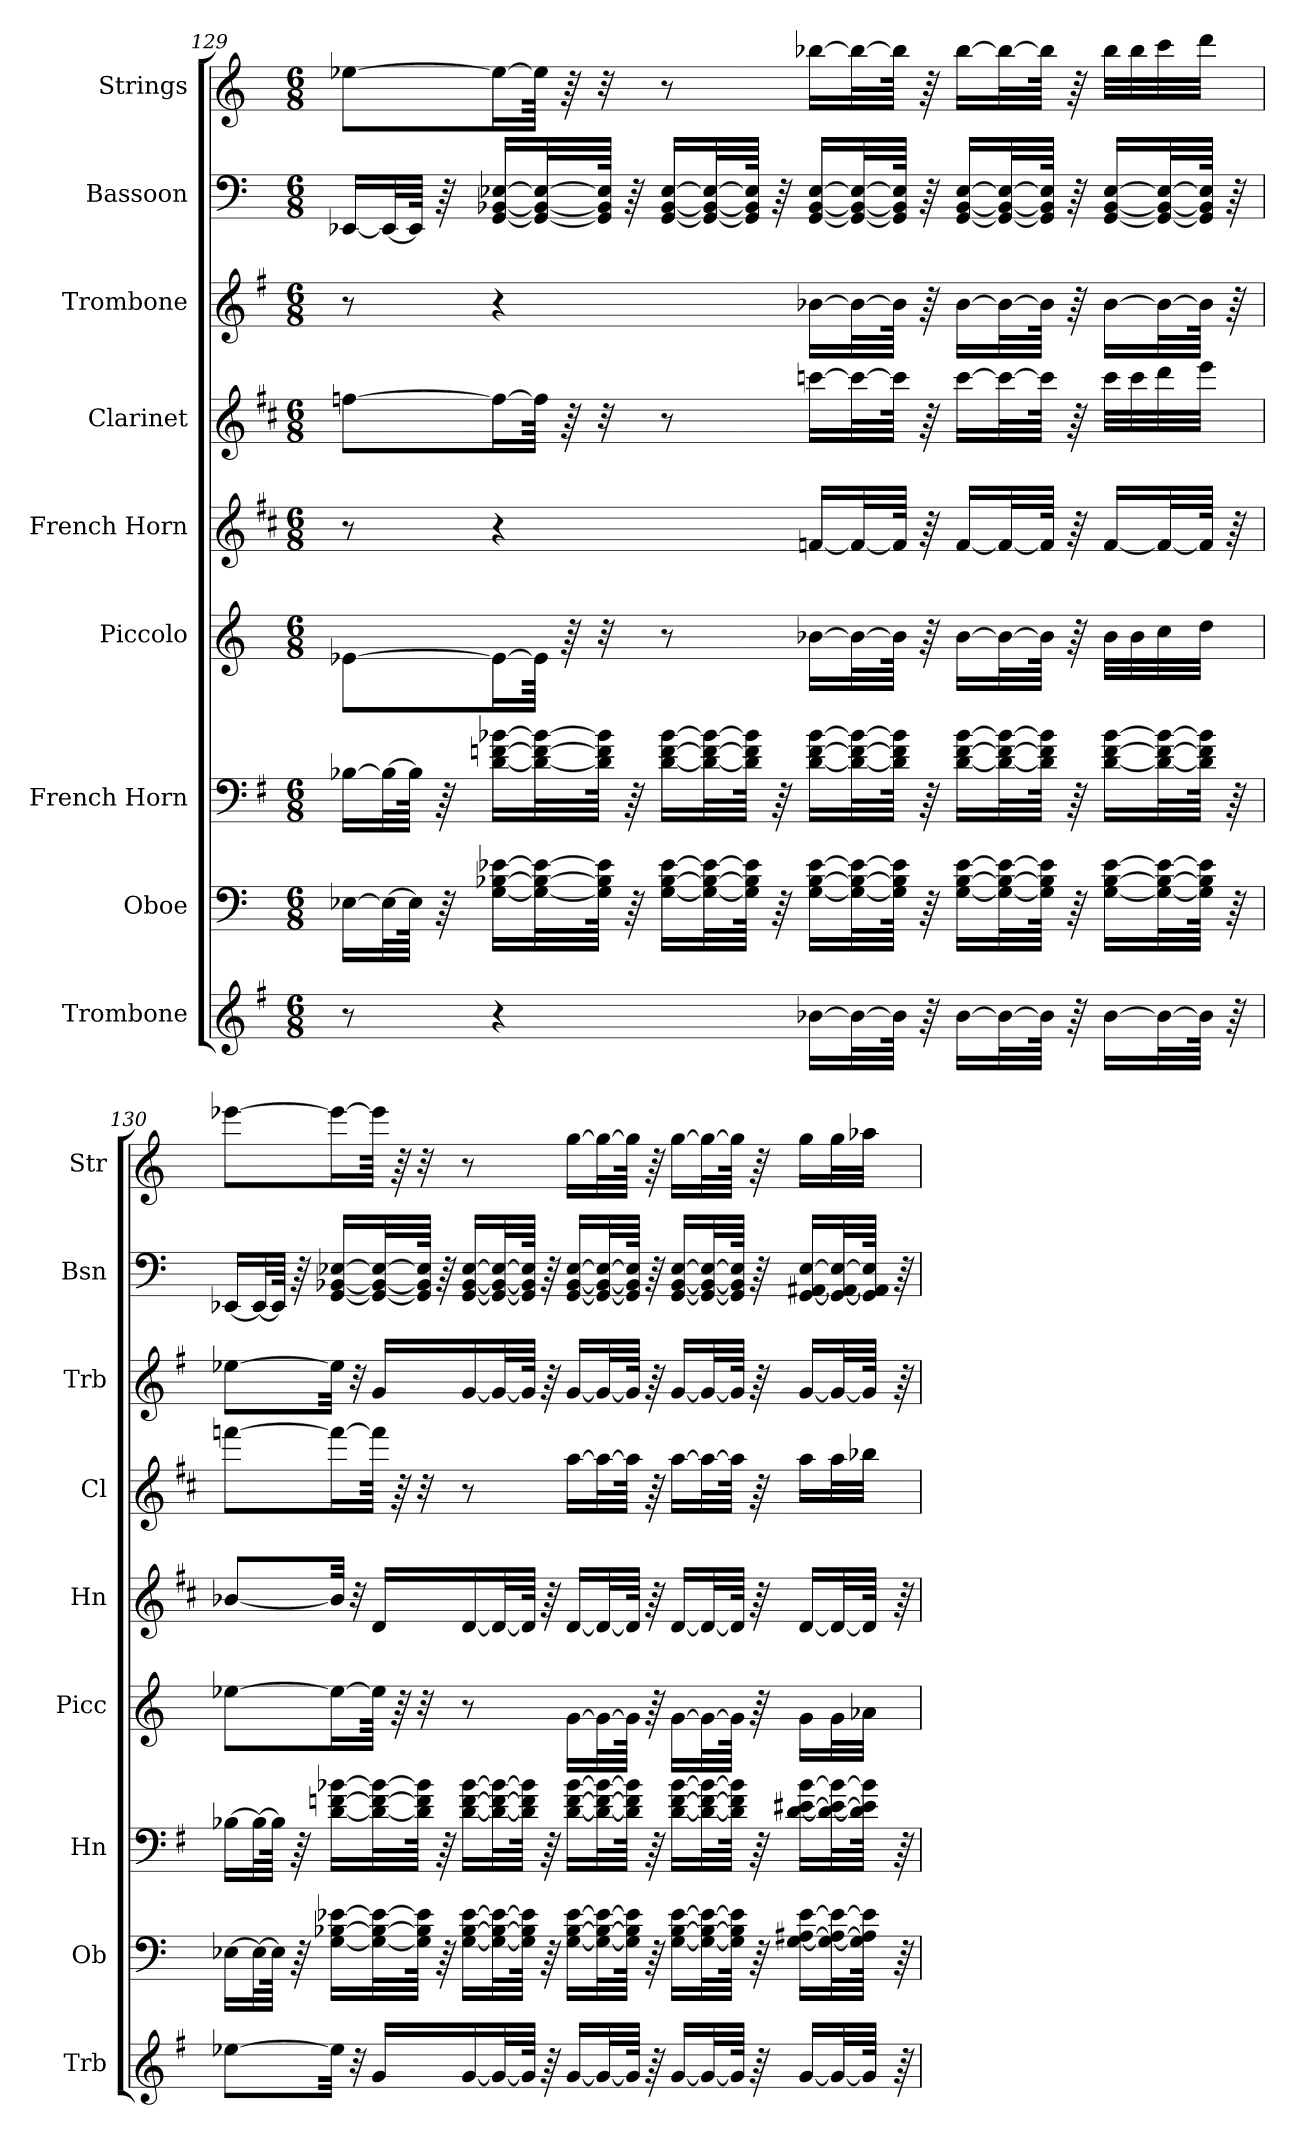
**kern	**kern	**kern	**kern	**kern	**kern	**kern	**kern	**kern
*part9	*part8	*part7	*part6	*part5	*part4	*part3	*part2	*part1
*staff9	*staff8	*staff7	*staff6	*staff5	*staff4	*staff3	*staff2	*staff1
*I"Trombone	*I"Oboe	*I"French Horn	*I"Piccolo	*I"French Horn	*I"Clarinet	*I"Trombone	*I"Bassoon	*I"Strings
*I'Trb	*I'Ob	*I'Hn	*I'Picc	*I'Hn	*I'Cl	*I'Trb	*I'Bsn	*I'Str
!!LO:PB:g=z
*clefG2	*clefF4	*clefF4	*clefG2	*clefG2	*clefG2	*clefG2	*clefF4	*clefG2
*	*	*ITrd4c7	*ITrd-7c-12	*ITrd4c7	*ITrd1c2	*	*	*
*k[f#]	*k[]	*k[]	*k[]	*k[f#]	*k[]	*k[f#]	*k[]	*k[]
*M6/8	*M6/8	*M6/8	*M6/8	*M6/8	*M6/8	*M6/8	*M6/8	*M6/8
=129	=129	=129	=129	=129	=129	=129	=129	=129
8r	[16E-X\LL	[16E-X\LL	[8ee-X\L	8r	[8ee-X\L	8r	[16EE-X/LL	[8ee-X\L
.	32E-\L_	32E-\L_	.	.	.	.	32EE-/L_	.
.	64E-\JJJk]	64E-\JJJk]	.	.	.	.	64EE-/JJJk]	.
.	64r	64r	.	.	.	.	64r	.
4r	[16G\ [16B-X\ [16e-X\LL	[16G\ [16B-X\ [16e-X\LL	16ee-\L_	4r	16ee-\L_	4r	[16GG/ [16BB-X/ [16E-X/LL	16ee-\L_
.	32G\_ 32B-\_ 32e-\_L	32G\_ 32B-\_ 32e-\_L	64ee-\JJkk]	.	64ee-\JJkk]	.	32GG/_ 32BB-/_ 32E-/_L	64ee-\JJkk]
.	.	.	64r	.	64r	.	.	64r
.	64G\] 64B-\] 64e-\]JJJk	64G\] 64B-\] 64e-\]JJJk	32r	.	32r	.	64GG/] 64BB-/] 64E-/]JJJk	32r
.	64r	64r	.	.	.	.	64r	.
.	[16G\ [16B-\ [16e-\LL	[16G\ [16B-\ [16e-\LL	8r	.	8r	.	[16GG/ [16BB-/ [16E-/LL	8r
.	32G\_ 32B-\_ 32e-\_L	32G\_ 32B-\_ 32e-\_L	.	.	.	.	32GG/_ 32BB-/_ 32E-/_L	.
.	64G\] 64B-\] 64e-\]JJJk	64G\] 64B-\] 64e-\]JJJk	.	.	.	.	64GG/] 64BB-/] 64E-/]JJJk	.
.	64r	64r	.	.	.	.	64r	.
[16b-X\LL	[16G\ [16B-\ [16e-\LL	[16G\ [16B-\ [16e-\LL	[16bb-X\LL	[16B-X/LL	[16bb-X\LL	[16b-X\LL	[16GG/ [16BB-/ [16E-/LL	[16bb-X\LL
32b-\L_	32G\_ 32B-\_ 32e-\_L	32G\_ 32B-\_ 32e-\_L	32bb-\L_	32B-/L_	32bb-\L_	32b-\L_	32GG/_ 32BB-/_ 32E-/_L	32bb-\L_
64b-\JJJk]	64G\] 64B-\] 64e-\]JJJk	64G\] 64B-\] 64e-\]JJJk	64bb-\JJJk]	64B-/JJJk]	64bb-\JJJk]	64b-\JJJk]	64GG/] 64BB-/] 64E-/]JJJk	64bb-\JJJk]
64r	64r	64r	64r	64r	64r	64r	64r	64r
[16b-\LL	[16G\ [16B-\ [16e-\LL	[16G\ [16B-\ [16e-\LL	[16bb-\LL	[16B-/LL	[16bb-\LL	[16b-\LL	[16GG/ [16BB-/ [16E-/LL	[16bb-\LL
32b-\L_	32G\_ 32B-\_ 32e-\_L	32G\_ 32B-\_ 32e-\_L	32bb-\L_	32B-/L_	32bb-\L_	32b-\L_	32GG/_ 32BB-/_ 32E-/_L	32bb-\L_
64b-\JJJk]	64G\] 64B-\] 64e-\]JJJk	64G\] 64B-\] 64e-\]JJJk	64bb-\JJJk]	64B-/JJJk]	64bb-\JJJk]	64b-\JJJk]	64GG/] 64BB-/] 64E-/]JJJk	64bb-\JJJk]
64r	64r	64r	64r	64r	64r	64r	64r	64r
[16b-\LL	[16G\ [16B-\ [16e-\LL	[16G\ [16B-\ [16e-\LL	32bb-\LLL	[16B-/LL	32bb-\LLL	[16b-\LL	[16GG/ [16BB-/ [16E-/LL	32bb-\LLL
.	.	.	32bb-\	.	32bb-\	.	.	32bb-\
32b-\L_	32G\_ 32B-\_ 32e-\_L	32G\_ 32B-\_ 32e-\_L	32ccc\	32B-/L_	32ccc\	32b-\L_	32GG/_ 32BB-/_ 32E-/_L	32ccc\
64b-\JJJk]	64G\] 64B-\] 64e-\]JJJk	64G\] 64B-\] 64e-\]JJJk	32ddd\JJJ	64B-/JJJk]	32ddd\JJJ	64b-\JJJk]	64GG/] 64BB-/] 64E-/]JJJk	32ddd\JJJ
64r	64r	64r	.	64r	.	64r	64r	.
!!LO:PB:g=z
=130	=130	=130	=130	=130	=130	=130	=130	=130
[8ee-X\L	[16E-X\LL	[16E-X\LL	[8eee-X\L	[8e-X/L	[8eee-X\L	[8ee-X\L	[16EE-X/LL	[8eee-X\L
.	32E-\L_	32E-\L_	.	.	.	.	32EE-/L_	.
.	64E-\JJJk]	64E-\JJJk]	.	.	.	.	64EE-/JJJk]	.
.	64r	64r	.	.	.	.	64r	.
32ee-\Jkk]	[16G\ [16B-X\ [16e-X\LL	[16G\ [16B-X\ [16e-X\LL	16eee-\L_	32e-/Jkk]	16eee-\L_	32ee-\Jkk]	[16GG/ [16BB-X/ [16E-X/LL	16eee-\L_
32r	.	.	.	32r	.	32r	.	.
16g/LL	32G\_ 32B-\_ 32e-\_L	32G\_ 32B-\_ 32e-\_L	64eee-\JJkk]	16G/LL	64eee-\JJkk]	16g/LL	32GG/_ 32BB-/_ 32E-/_L	64eee-\JJkk]
.	.	.	64r	.	64r	.	.	64r
.	64G\] 64B-\] 64e-\]JJJk	64G\] 64B-\] 64e-\]JJJk	32r	.	32r	.	64GG/] 64BB-/] 64E-/]JJJk	32r
.	64r	64r	.	.	.	.	64r	.
[16g/	[16G\ [16B-\ [16e-\LL	[16G\ [16B-\ [16e-\LL	8r	[16G/	8r	[16g/	[16GG/ [16BB-/ [16E-/LL	8r
32g/L_	32G\_ 32B-\_ 32e-\_L	32G\_ 32B-\_ 32e-\_L	.	32G/L_	.	32g/L_	32GG/_ 32BB-/_ 32E-/_L	.
64g/JJJk]	64G\] 64B-\] 64e-\]JJJk	64G\] 64B-\] 64e-\]JJJk	.	64G/JJJk]	.	64g/JJJk]	64GG/] 64BB-/] 64E-/]JJJk	.
64r	64r	64r	.	64r	.	64r	64r	.
[16g/LL	[16G\ [16B-\ [16e-\LL	[16G\ [16B-\ [16e-\LL	[16gg\LL	[16G/LL	[16gg\LL	[16g/LL	[16GG/ [16BB-/ [16E-/LL	[16gg\LL
32g/L_	32G\_ 32B-\_ 32e-\_L	32G\_ 32B-\_ 32e-\_L	32gg\L_	32G/L_	32gg\L_	32g/L_	32GG/_ 32BB-/_ 32E-/_L	32gg\L_
64g/JJJk]	64G\] 64B-\] 64e-\]JJJk	64G\] 64B-\] 64e-\]JJJk	64gg\JJJk]	64G/JJJk]	64gg\JJJk]	64g/JJJk]	64GG/] 64BB-/] 64E-/]JJJk	64gg\JJJk]
64r	64r	64r	64r	64r	64r	64r	64r	64r
[16g/LL	[16G\ [16B-\ [16e-\LL	[16G\ [16B-\ [16e-\LL	[16gg\LL	[16G/LL	[16gg\LL	[16g/LL	[16GG/ [16BB-/ [16E-/LL	[16gg\LL
32g/L_	32G\_ 32B-\_ 32e-\_L	32G\_ 32B-\_ 32e-\_L	32gg\L_	32G/L_	32gg\L_	32g/L_	32GG/_ 32BB-/_ 32E-/_L	32gg\L_
64g/JJJk]	64G\] 64B-\] 64e-\]JJJk	64G\] 64B-\] 64e-\]JJJk	64gg\JJJk]	64G/JJJk]	64gg\JJJk]	64g/JJJk]	64GG/] 64BB-/] 64E-/]JJJk	64gg\JJJk]
64r	64r	64r	64r	64r	64r	64r	64r	64r
[16g/LL	[16G\ [16A#X\ [16e-\LL	[16G\ [16A#X\ [16e-\LL	16gg\LL	[16G/LL	16gg\LL	[16g/LL	[16GG/ [16AA#X/ [16E-/LL	16gg\LL
32g/L_	32G\_ 32A#\_ 32e-\_L	32G\_ 32A#\_ 32e-\_L	32gg\L	32G/L_	32gg\L	32g/L_	32GG/_ 32AA#/_ 32E-/_L	32gg\L
64g/JJJk]	64G\] 64A#\] 64e-\]JJJk	64G\] 64A#\] 64e-\]JJJk	32aa-X\JJJ	64G/JJJk]	32aa-X\JJJ	64g/JJJk]	64GG/] 64AA#/] 64E-/]JJJk	32aa-X\JJJ
64r	64r	64r	.	64r	.	64r	64r	.
=	=	=	=	=	=	=	=	=
*-	*-	*-	*-	*-	*-	*-	*-	*-
